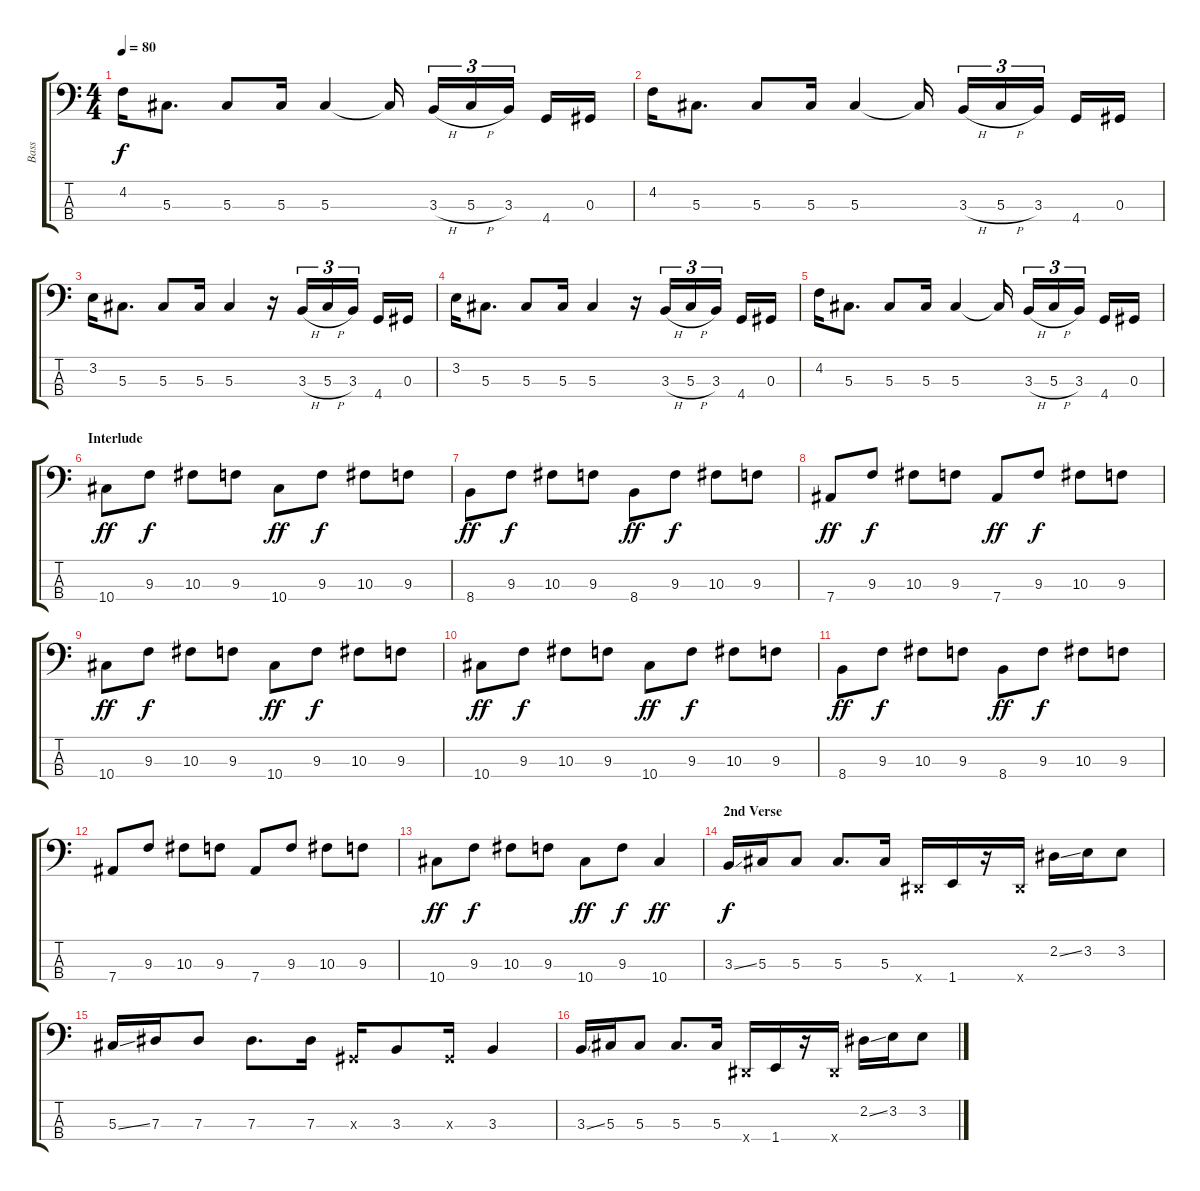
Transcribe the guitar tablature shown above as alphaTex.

\track ("Bass" "Bass") {instrument electricbasspick}
\staff {score tabs}
\tuning (Gb2 Db2 Ab1 Eb1) {hide}
\ts (4 4)
\tempo 80
\clef f4
\ks c
4.2.16{dy f} 5.3.8{d} 5.3.8 5.3.16 5.3.4 5.3{t}.16 3.3{h}.16{tu (3 2)} 5.3{h}.16{tu (3 2)} 3.3.16{tu (3 2)} 4.4.16 0.3.16 |
4.2.16 5.3.8{d} 5.3.8 5.3.16 5.3.4 5.3{t}.16 3.3{h}.16{tu (3 2)} 5.3{h}.16{tu (3 2)} 3.3.16{tu (3 2)} 4.4.16 0.3.16 |
3.2.16 5.3.8{d} 5.3.8 5.3.16 5.3.4 r.16 3.3{h}.16{tu (3 2)} 5.3{h}.16{tu (3 2)} 3.3.16{tu (3 2)} 4.4.16 0.3.16 |
3.2.16 5.3.8{d} 5.3.8 5.3.16 5.3.4 r.16 3.3{h}.16{tu (3 2)} 5.3{h}.16{tu (3 2)} 3.3.16{tu (3 2)} 4.4.16 0.3.16 |
4.2.16 5.3.8{d} 5.3.8 5.3.16 5.3.4 5.3{t}.16 3.3{h}.16{tu (3 2)} 5.3{h}.16{tu (3 2)} 3.3.16{tu (3 2)} 4.4.16 0.3.16 |
\section ("" "Interlude")
10.4.8{dy ff} 9.3.8{dy f} 10.3.8 9.3.8 10.4.8{dy ff} 9.3.8{dy f} 10.3.8 9.3.8 |
8.4.8{dy ff} 9.3.8{dy f} 10.3.8 9.3.8 8.4.8{dy ff} 9.3.8{dy f} 10.3.8 9.3.8 |
7.4.8{dy ff} 9.3.8{dy f} 10.3.8 9.3.8 7.4.8{dy ff} 9.3.8{dy f} 10.3.8 9.3.8 |
10.4.8{dy ff} 9.3.8{dy f} 10.3.8 9.3.8 10.4.8{dy ff} 9.3.8{dy f} 10.3.8 9.3.8 |
10.4.8{dy ff} 9.3.8{dy f} 10.3.8 9.3.8 10.4.8{dy ff} 9.3.8{dy f} 10.3.8 9.3.8 |
8.4.8{dy ff} 9.3.8{dy f} 10.3.8 9.3.8 8.4.8{dy ff} 9.3.8{dy f} 10.3.8 9.3.8 |
7.4.8 9.3.8 10.3.8 9.3.8 7.4.8 9.3.8 10.3.8 9.3.8 |
10.4.8{dy ff} 9.3.8{dy f} 10.3.8 9.3.8 10.4.8{dy ff} 9.3.8{dy f} 10.4.4{dy ff} |
\section ("" "2nd Verse")
3.3{ss}.16{dy f} 5.3.16 5.3.8 5.3.8{d} 5.3.16 0.4{x}.16 1.4.16 r.16 0.4{x}.16 2.2{ss}.16 3.2.16 3.2.8 |
5.3{ss}.16 7.3.16 7.3.8 7.3.8{d} 7.3.16 0.3{x}.16 3.3.8 0.3{x}.16 3.3.4 |
3.3{ss}.16 5.3.16 5.3.8 5.3.8{d} 5.3.16 0.4{x}.16 1.4.16 r.16 0.4{x}.16 2.2{ss}.16 3.2.16 3.2.8
